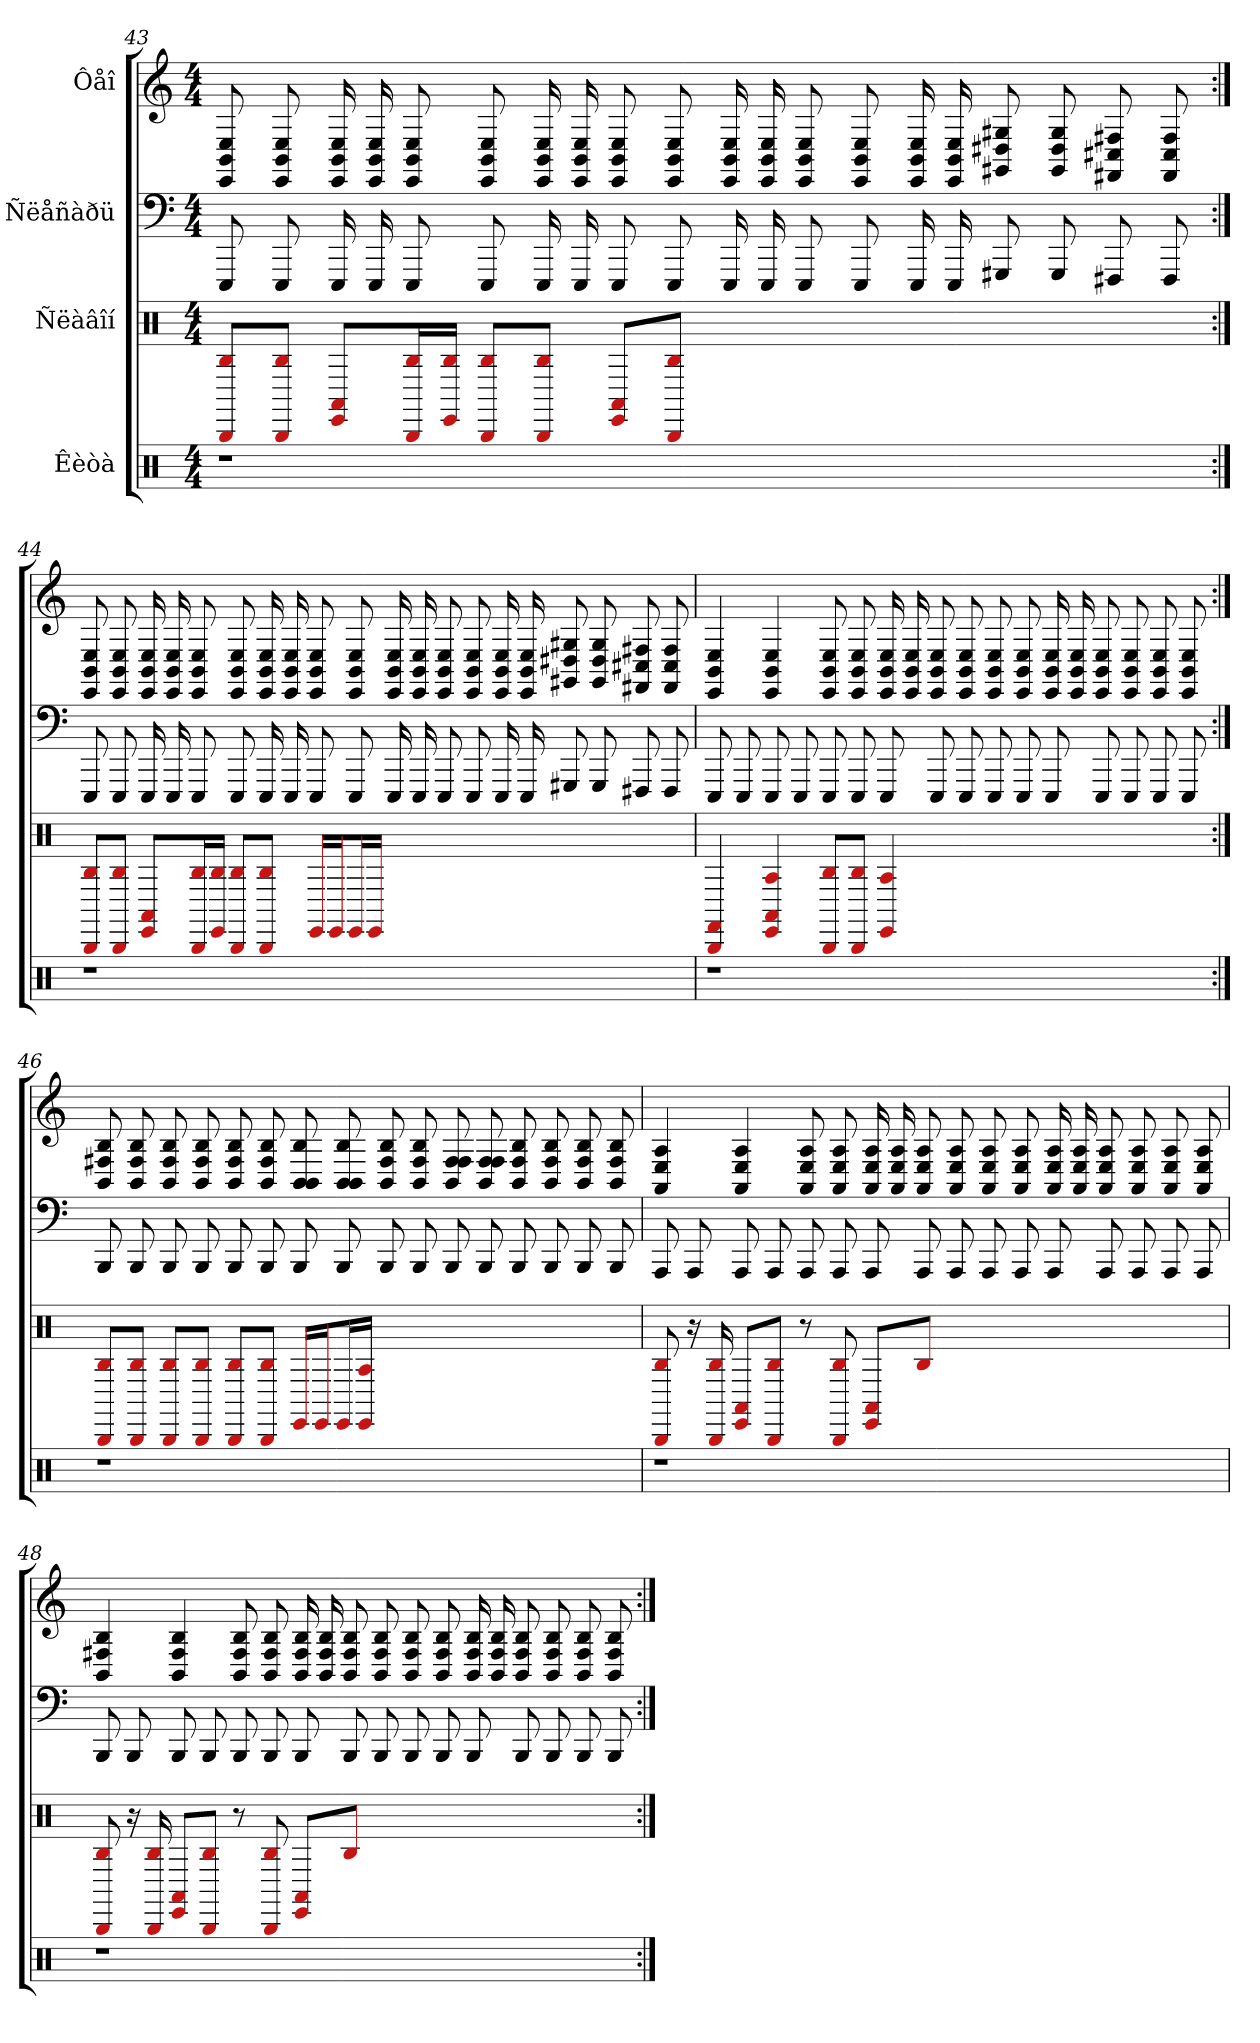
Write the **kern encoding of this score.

**kern	**kern	**kern	**kern
*part4	*part3	*part2	*part1
*staff4	*staff3	*staff2	*staff1
*I"Êèòà	*I"Ñëàâîí	*I"Ñëåñàðü	*I"Ôåî
*clefX	*clefX	*	*
*k[]	*k[]	*k[]	*k[]
*M4/4	*M4/4	*M4/4	*M4/4
=43	=43	=43	=43
1r	8B/ 8BBB/L	8EEE	8E 8BB 8EE
.	8B/ 8BBB/J	8EEE	8E 8BB 8EE
.	8AA#/ 8EE/L	16EEE	16E 16BB 16EE
.	.	16EEE	16E 16BB 16EE
.	16B/ 16BBB/L	8EEE	8E 8BB 8EE
.	16B/ 16EE/JJ	.	.
.	8B/ 8BBB/L	8EEE	8E 8BB 8EE
.	8B/ 8BBB/J	16EEE	16E 16BB 16EE
.	.	16EEE	16E 16BB 16EE
.	8AA#/ 8EE/L	8EEE	8E 8BB 8EE
.	8B/ 8BBB/J	8EEE	8E 8BB 8EE
1ryy	1ryy	16EEE	16E 16BB 16EE
.	.	16EEE	16E 16BB 16EE
.	.	8EEE	8E 8BB 8EE
.	.	8EEE	8E 8BB 8EE
.	.	16EEE	16E 16BB 16EE
.	.	16EEE	16E 16BB 16EE
.	.	8GGG#	8G# 8D# 8GG#
.	.	8GGG#	8G# 8D# 8GG#
.	.	8FFF#	8F# 8C# 8FF#
.	.	8FFF#	8F# 8C# 8FF#
=44:|!	=44:|!	=44:|!	=44:|!
1r	8B/ 8BBB/L	8EEE	8E 8BB 8EE
.	8B/ 8BBB/J	8EEE	8E 8BB 8EE
.	8AA#/ 8EE/L	16EEE	16E 16BB 16EE
.	.	16EEE	16E 16BB 16EE
.	16B/ 16BBB/L	8EEE	8E 8BB 8EE
.	16B/ 16EE/JJ	.	.
.	8B/ 8BBB/L	8EEE	8E 8BB 8EE
.	8B/ 8BBB/J	16EEE	16E 16BB 16EE
.	.	16EEE	16E 16BB 16EE
.	16EE/LL	8EEE	8E 8BB 8EE
.	16EE/J	.	.
.	16EE/L	8EEE	8E 8BB 8EE
.	16EE/JJ	.	.
1ryy	1ryy	16EEE	16E 16BB 16EE
.	.	16EEE	16E 16BB 16EE
.	.	8EEE	8E 8BB 8EE
.	.	8EEE	8E 8BB 8EE
.	.	16EEE	16E 16BB 16EE
.	.	16EEE	16E 16BB 16EE
.	.	8GGG#	8G# 8D# 8GG#
.	.	8GGG#	8G# 8D# 8GG#
.	.	8FFF#	8F# 8C# 8FF#
.	.	8FFF#	8F# 8C# 8FF#
=45	=45	=45	=45
1r	4FF 4BBB	8EEE	4E 4BB 4EE
.	.	8EEE	.
.	4AA# 4A 4EE	8EEE	4E 4BB 4EE
.	.	8EEE	.
.	8B/ 8BBB/L	8EEE	8E 8BB 8EE
.	8B/ 8BBB/J	8EEE	8E 8BB 8EE
.	4A 4EE	8EEE	16E 16BB 16EE
.	.	.	16E 16BB 16EE
.	.	8EEE	8E 8BB 8EE
1ryy	1ryy	8EEE	8E 8BB 8EE
.	.	8EEE	8E 8BB 8EE
.	.	8EEE	8E 8BB 8EE
.	.	8EEE	16E 16BB 16EE
.	.	.	16E 16BB 16EE
.	.	8EEE	8E 8BB 8EE
.	.	8EEE	8E 8BB 8EE
.	.	8EEE	8E 8BB 8EE
.	.	8EEE	8E 8BB 8EE
=46:|!	=46:|!	=46:|!	=46:|!
1r	8B/ 8BBB/L	8BBB	8B 8F# 8BB
.	8B/ 8BBB/J	8BBB	8B 8F# 8BB
.	8B/ 8BBB/L	8BBB	8B 8F# 8BB
.	8B/ 8BBB/J	8BBB	8B 8F# 8BB
.	8B/ 8BBB/L	8BBB	8B 8F# 8BB
.	8B/ 8BBB/J	8BBB	8B 8F# 8BB
.	16EE/LL	8BBB	8B 8BB 8BB
.	16EE/J	.	.
.	16EE/L	8BBB	8B 8BB 8BB
.	16A/ 16EE/JJ	.	.
1ryy	1ryy	8BBB	8B 8F# 8BB
.	.	8BBB	8B 8F# 8BB
.	.	8BBB	8F# 8F# 8BB
.	.	8BBB	8F# 8F# 8BB
.	.	8BBB	8B 8F# 8BB
.	.	8BBB	8B 8F# 8BB
.	.	8BBB	8B 8F# 8BB
.	.	8BBB	8B 8F# 8BB
=47	=47	=47	=47
1r	8B 8BBB	8AAA	4A 4E 4AA
.	16r	8AAA	.
.	16B 16BBB	.	.
.	8AA#/ 8EE/L	8AAA	4A 4E 4AA
.	8B/ 8BBB/J	8AAA	.
.	8r	8AAA	8A 8E 8AA
.	8B 8BBB	8AAA	8A 8E 8AA
.	8AA#/ 8EE/L	8AAA	16A 16E 16AA
.	.	.	16A 16E 16AA
.	8B/J	8AAA	8A 8E 8AA
1ryy	1ryy	8AAA	8A 8E 8AA
.	.	8AAA	8A 8E 8AA
.	.	8AAA	8A 8E 8AA
.	.	8AAA	16A 16E 16AA
.	.	.	16A 16E 16AA
.	.	8AAA	8A 8E 8AA
.	.	8AAA	8A 8E 8AA
.	.	8AAA	8A 8E 8AA
.	.	8AAA	8A 8E 8AA
=48	=48	=48	=48
1r	8B 8BBB	8BBB	4B 4F# 4BB
.	16r	8BBB	.
.	16B 16BBB	.	.
.	8AA#/ 8EE/L	8BBB	4B 4F# 4BB
.	8B/ 8BBB/J	8BBB	.
.	8r	8BBB	8B 8F# 8BB
.	8B 8BBB	8BBB	8B 8F# 8BB
.	8AA#/ 8EE/L	8BBB	16B 16F# 16BB
.	.	.	16B 16F# 16BB
.	8B/J	8BBB	8B 8F# 8BB
1ryy	1ryy	8BBB	8B 8F# 8BB
.	.	8BBB	8B 8F# 8BB
.	.	8BBB	8B 8F# 8BB
.	.	8BBB	16B 16F# 16BB
.	.	.	16B 16F# 16BB
.	.	8BBB	8B 8F# 8BB
.	.	8BBB	8B 8F# 8BB
.	.	8BBB	8B 8F# 8BB
.	.	8BBB	8B 8F# 8BB
=:|!	=:|!	=:|!	=:|!
*-	*-	*-	*-
